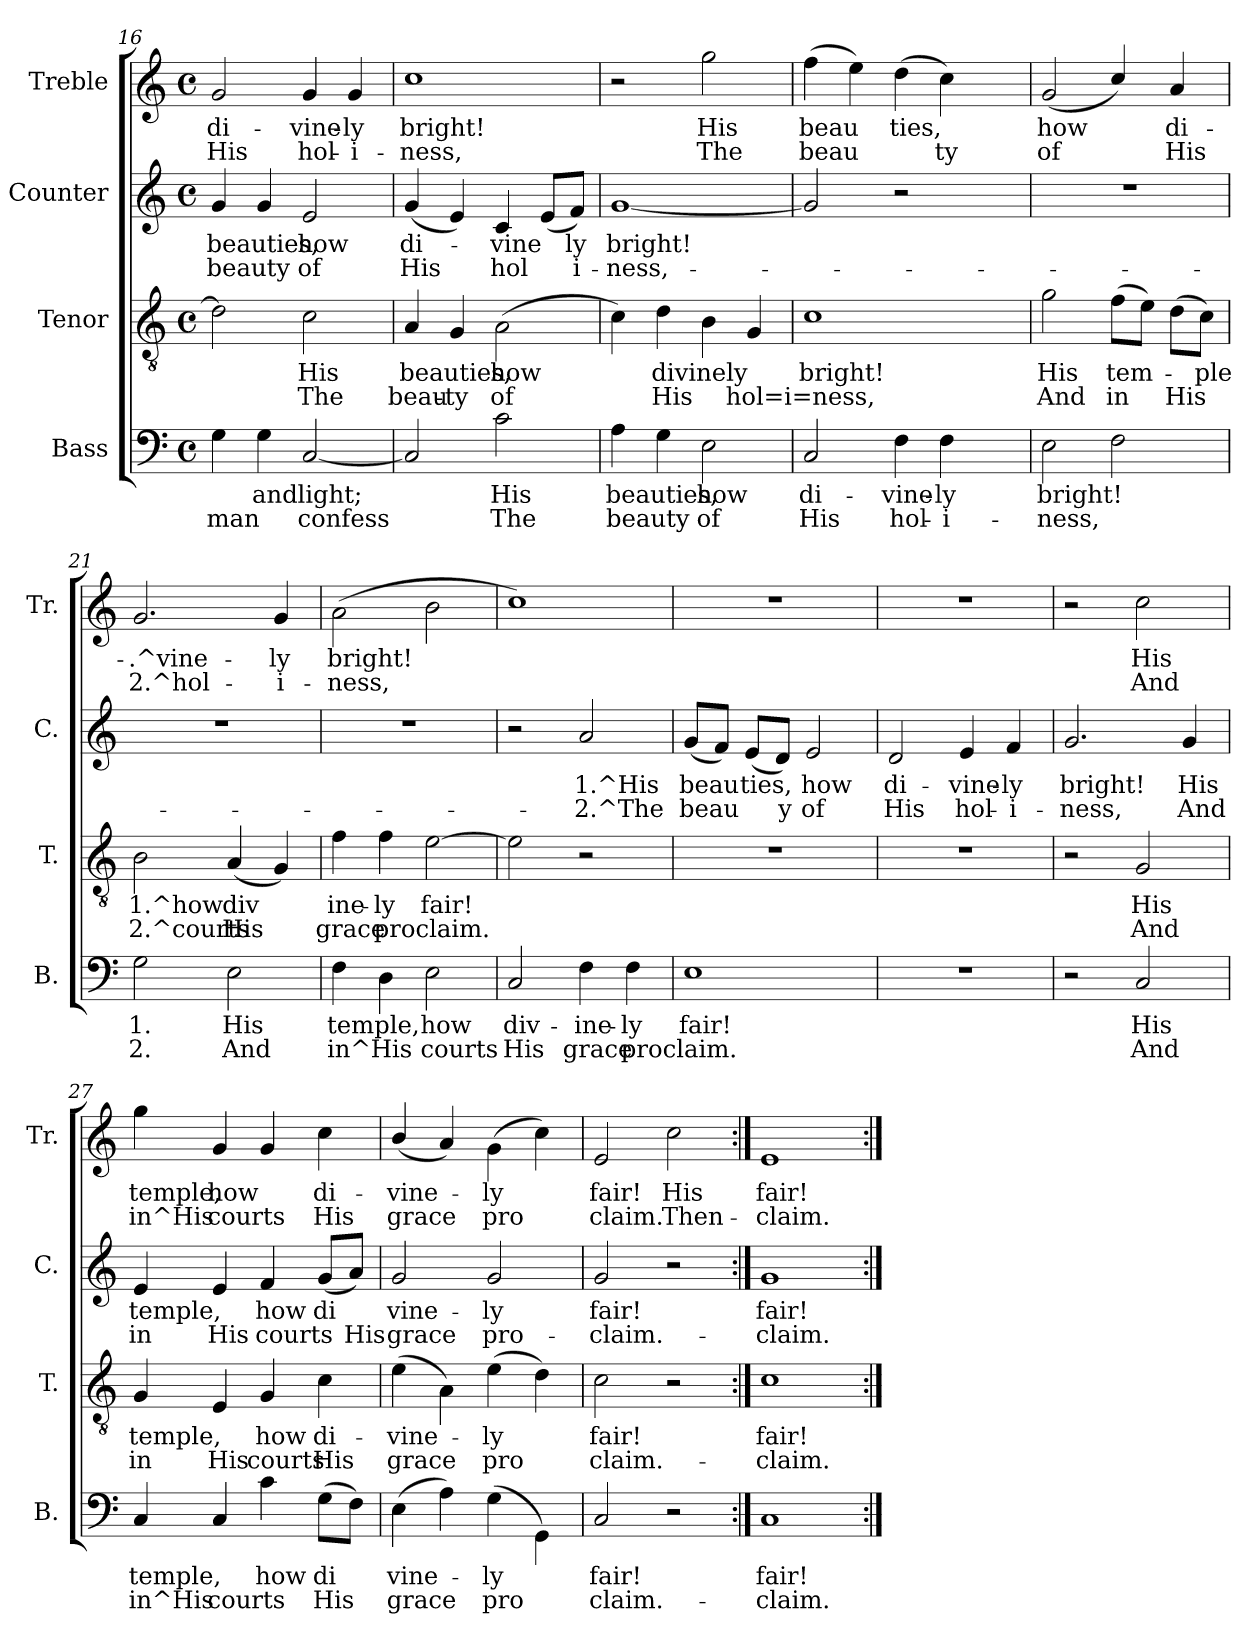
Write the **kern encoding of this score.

**kern	**text	**text	**kern	**text	**text	**kern	**text	**text	**kern	**text	**text
*part4	*part4	*part4	*part3	*part3	*part3	*part2	*part2	*part2	*part1	*part1	*part1
*staff4	*staff4	*staff4	*staff3	*staff3	*staff3	*staff2	*staff2	*staff2	*staff1	*staff1	*staff1
*I"Bass	*	*	*I"Tenor	*	*	*I"Counter	*	*	*I"Treble	*	*
*I'B.	*	*	*I'T.	*	*	*I'C.	*	*	*I'Tr.	*	*
*clefF4	*	*	*clefGv2	*	*	*clefG2	*	*	*clefG2	*	*
*k[]	*	*	*k[]	*	*	*k[]	*	*	*k[]	*	*
*C:	*	*	*C:	*	*	*C:	*	*	*C:	*	*
*M4/4	*	*	*M4/4	*	*	*M4/4	*	*	*M4/4	*	*
*met(c)	*	*	*met(c)	*	*	*met(c)	*	*	*met(c)	*	*
=16	=16	=16	=16	=16	=16	=16	=16	=16	=16	=16	=16
!	!LO:LY:b:rj	!LO:LY:b:rj	!	!LO:LY:b:rj	!LO:LY:b:rj	!	!LO:LY:b:rj	!LO:LY:b:rj	!	!LO:LY:b:rj	!LO:LY:b:rj
4G\	.	man	2d\]	.	.	4g/	beauties,	beauty	2g>/	di-	-His
!	!LO:LY:b:rj	!LO:LY:b:rj	!	!	!	!	!LO:LY:b:rj	!LO:LY:b:rj	!	!	!
4G\	and	.	.	.	.	4g/	.	.	.	.	.
!	!LO:LY:b:rj	!LO:LY:b:rj	!	!LO:LY:b:rj	!LO:LY:b:rj	!	!LO:LY:b:rj	!LO:LY:b:rj	!	!LO:LY:b:rj	!LO:LY:b:rj
[<2C/	light;	confess	2c\	His	The	2e/	how	of	4g/	vine-	-hol-
!	!	!	!	!	!	!	!	!	!	!LO:LY:b:rj	!LO:LY:b:rj
.	.	.	.	.	.	.	.	.	4g/	-ly	i-
=17	=17	=17	=17	=17	=17	=17	=17	=17	=17	=17	=17
!	!LO:LY:b:rj	!LO:LY:b:rj	!	!LO:LY:b:rj	!LO:LY:b:rj	!	!LO:LY:b:rj	!LO:LY:b:rj	!	!LO:LY:b:rj	!LO:LY:b:rj
2C/]	.	.	4A/	beauties,	beau-	(<4g/	di-	-His	1cc	-bright!	ness,
!	!	!	!	!LO:LY:b:rj	!LO:LY:b:rj	!	!LO:LY:b:rj	!LO:LY:b:rj	!	!	!
.	.	.	4G/	-	ty	4e/)	.	-	.	.	.
!	!LO:LY:b:rj	!LO:LY:b:rj	!	!LO:LY:b:rj	!LO:LY:b:rj	!	!LO:LY:b:rj	!LO:LY:b:rj	!	!	!
2c\	His	The	(>2A\	how	of	4c/	-vine-	-hol-	.	.	.
!	!	!	!	!	!	!	!LO:LY:b:rj	!LO:LY:b:rj	!	!	!
.	.	.	.	.	.	(<8e/L	--	-	.	.	.
!	!	!	!	!	!	!	!LO:LY:b:rj	!LO:LY:b:rj	!	!	!
.	.	.	.	.	.	8f/J)	ly	i-	.	.	.
=18	=18	=18	=18	=18	=18	=18	=18	=18	=18	=18	=18
!	!LO:LY:b:rj	!LO:LY:b:rj	!	!LO:LY:b:rj	!LO:LY:b:rj	!	!LO:LY:b:rj	!LO:LY:b:rj	!	!	!
4A\	beauties,	beauty	4c\)	.	.	[<1g	-bright!-	-ness,-	2r	.	.
!	!LO:LY:b:rj	!LO:LY:b:rj	!	!LO:LY:b:rj	!LO:LY:b:rj	!	!	!	!	!	!
4G\	.	.	4d\	divinely	His	.	.	.	.	.	.
!	!LO:LY:b:rj	!LO:LY:b:rj	!	!LO:LY:b:rj	!LO:LY:b:rj	!	!	!	!	!LO:LY:b:rj	!LO:LY:b:rj
2E\	how	of	4B\	.	.	.	.	.	2gg\	His	The
!	!	!	!	!LO:LY:b:rj	!LO:LY:b:rj	!	!	!	!	!	!
.	.	.	4G/	.	hol=i=ness,	.	.	.	.	.	.
=19	=19	=19	=19	=19	=19	=19	=19	=19	=19	=19	=19
!	!LO:LY:b:rj	!LO:LY:b:rj	!	!LO:LY:b:rj	!	!	!LO:LY:b:rj	!	!	!LO:LY:b:rj	!LO:LY:b:rj
2C/	di-	-His	1c	bright!	.	2g/]	--	.	(>4ff\	beau-	-beau-
!	!	!	!	!	!	!	!	!	!	!LO:LY:b:rj	!LO:LY:b:rj
.	.	.	.	.	.	.	.	.	4ee\)	--	-
!	!LO:LY:b:rj	!LO:LY:b:rj	!	!	!	!	!	!	!	!LO:LY:b:rj	!LO:LY:b:rj
4F\	vine-	-hol-	.	.	.	2r	.	.	(>4dd\	ties,	.
!	!LO:LY:b:rj	!LO:LY:b:rj	!	!	!	!	!	!	!	!LO:LY:b:rj	!LO:LY:b:rj
4F\	-ly	i-	.	.	.	.	.	.	4cc\)	.	ty
=20	=20	=20	=20	=20	=20	=20	=20	=20	=20	=20	=20
!	!LO:LY:b:rj	!LO:LY:b:rj	!	!LO:LY:b:rj	!LO:LY:b:rj	!	!	!	!	!LO:LY:b:rj	!LO:LY:b:rj
2E\	-bright!-	-ness,-	2g\	His	And	1r	.	.	(<2g/	how	of
!	!LO:LY:b:rj	!LO:LY:b:rj	!	!LO:LY:b:rj	!LO:LY:b:rj	!	!	!	!	!LO:LY:b:rj	!LO:LY:b:rj
2F\	--	--	(>8f\L	tem-	-in	.	.	.	4cc/)	.	-
!	!	!	!	!LO:LY:b:rj	!LO:LY:b:rj	!	!	!	!	!	!
.	.	.	8e\J)	.	.	.	.	.	.	.	.
!	!	!	!	!LO:LY:b:rj	!LO:LY:b:rj	!	!	!	!	!LO:LY:b:rj	!LO:LY:b:rj
.	.	.	(>8d\L	.	His	.	.	.	4a/	-di-	-His
!	!	!	!	!LO:LY:b:rj	!LO:LY:b:rj	!	!	!	!	!	!
.	.	.	8c\J)	ple	.	.	.	.	.	.	.
!!LO:PB:g=z
=21	=21	=21	=21	=21	=21	=21	=21	=21	=21	=21	=21
!	!LO:LY:b:rj	!LO:LY:b:rj	!	!LO:LY:b:rj	!LO:LY:b:rj	!	!	!	!	!LO:LY:b:rj	!LO:LY:b:rj
2G\	-1.	2.	2B\	1.^how	2.^courts	1r	.	.	2.g/	.^vine-	-2.^hol-
!	!LO:LY:b:rj	!LO:LY:b:rj	!	!LO:LY:b:rj	!LO:LY:b:rj	!	!	!	!	!	!
2E\	His	And	(<4A/	div-	-His	.	.	.	.	.	.
!	!	!	!	!LO:LY:b:rj	!LO:LY:b:rj	!	!	!	!	!LO:LY:b:rj	!LO:LY:b:rj
.	.	.	4G/)	-	-	.	.	.	4g/	-ly	i-
=22	=22	=22	=22	=22	=22	=22	=22	=22	=22	=22	=22
!	!LO:LY:b:rj	!LO:LY:b:rj	!	!LO:LY:b:rj	!LO:LY:b:rj	!	!	!	!	!LO:LY:b:rj	!LO:LY:b:rj
4F\	temple,	in^His	4f\	ine-	-grace	1r	.	.	(>2a\	-bright!	ness,
!	!LO:LY:b:rj	!LO:LY:b:rj	!	!LO:LY:b:rj	!LO:LY:b:rj	!	!	!	!	!	!
4D\	.	.	4f\	ly	proclaim.	.	.	.	.	.	.
!	!LO:LY:b:rj	!LO:LY:b:rj	!	!LO:LY:b:rj	!LO:LY:b:rj	!	!	!	!	!LO:LY:b:rj	!LO:LY:b:rj
2E\	how	courts	[>2e\	fair!	.	.	.	.	2b\	.	.
=23	=23	=23	=23	=23	=23	=23	=23	=23	=23	=23	=23
!	!LO:LY:b:rj	!LO:LY:b:rj	!	!LO:LY:b:rj	!	!	!	!	!	!LO:LY:b:rj	!
2C/	div-	-His	2e\]	.	.	2r	.	.	1cc)	.	.
!	!LO:LY:b:rj	!LO:LY:b:rj	!	!	!	!	!LO:LY:b:rj	!LO:LY:b:rj	!	!	!
4F\	ine-	-grace	2r	.	.	2a/	-1.^His	2.^The	.	.	.
!	!LO:LY:b:rj	!LO:LY:b:rj	!	!	!	!	!	!	!	!	!
4F\	ly	proclaim.	.	.	.	.	.	.	.	.	.
=24	=24	=24	=24	=24	=24	=24	=24	=24	=24	=24	=24
!	!LO:LY:b:rj	!	!	!	!	!	!LO:LY:b:rj	!LO:LY:b:rj	!	!	!
1E	fair!	.	1r	.	.	(<8g/L	beau-	-beau-	1r	.	.
!	!	!	!	!	!	!	!LO:LY:b:rj	!LO:LY:b:rj	!	!	!
.	.	.	.	.	.	8f/J)	--	-	.	.	.
!	!	!	!	!	!	!	!LO:LY:b:rj	!LO:LY:b:rj	!	!	!
.	.	.	.	.	.	(<8e/L	ties,	.	.	.	.
!	!	!	!	!	!	!	!LO:LY:b:rj	!LO:LY:b:rj	!	!	!
.	.	.	.	.	.	8d/J)	.	y	.	.	.
!	!	!	!	!	!	!	!LO:LY:b:rj	!LO:LY:b:rj	!	!	!
.	.	.	.	.	.	2e/	how	of	.	.	.
=25	=25	=25	=25	=25	=25	=25	=25	=25	=25	=25	=25
!	!	!	!	!	!	!	!LO:LY:b:rj	!LO:LY:b:rj	!	!	!
1r	.	.	1r	.	.	2d/	di-	-His	1r	.	.
!	!	!	!	!	!	!	!LO:LY:b:rj	!LO:LY:b:rj	!	!	!
.	.	.	.	.	.	4e/	vine-	-hol-	.	.	.
!	!	!	!	!	!	!	!LO:LY:b:rj	!LO:LY:b:rj	!	!	!
.	.	.	.	.	.	4f/	-ly	i-	.	.	.
=26	=26	=26	=26	=26	=26	=26	=26	=26	=26	=26	=26
!	!	!	!	!	!	!	!LO:LY:b:rj	!LO:LY:b:rj	!	!	!
2r	.	.	2r	.	.	2.g/	-bright!	ness,	2r	.	.
!	!LO:LY:b:rj	!LO:LY:b:rj	!	!LO:LY:b:rj	!LO:LY:b:rj	!	!	!	!	!LO:LY:b:rj	!LO:LY:b:rj
2C/	His	And	2G/	His	And	.	.	.	2cc\	His	And
!	!	!	!	!	!	!	!LO:LY:b:rj	!LO:LY:b:rj	!	!	!
.	.	.	.	.	.	4g/	His	And	.	.	.
=27	=27	=27	=27	=27	=27	=27	=27	=27	=27	=27	=27
!	!LO:LY:b:rj	!LO:LY:b:rj	!	!LO:LY:b:rj	!LO:LY:b:rj	!	!LO:LY:b:rj	!LO:LY:b:rj	!	!LO:LY:b:rj	!LO:LY:b:rj
4C/	temple,	in^His	4G/	temple,	in	4e/	temple,	in	4gg\	temple,	in^His
!	!LO:LY:b:rj	!LO:LY:b:rj	!	!LO:LY:b:rj	!LO:LY:b:rj	!	!LO:LY:b:rj	!LO:LY:b:rj	!	!LO:LY:b:rj	!LO:LY:b:rj
4C/	.	courts	4E/	.	His	4e/	.	His	4g/	how	courts
!	!LO:LY:b:rj	!LO:LY:b:rj	!	!LO:LY:b:rj	!LO:LY:b:rj	!	!LO:LY:b:rj	!LO:LY:b:rj	!	!LO:LY:b:rj	!LO:LY:b:rj
4c\	how	-	4G/	how	courts	4f/	how	courts	4g/	.	-
!	!LO:LY:b:rj	!LO:LY:b:rj	!	!LO:LY:b:rj	!LO:LY:b:rj	!	!LO:LY:b:rj	!LO:LY:b:rj	!	!LO:LY:b:rj	!LO:LY:b:rj
(>8G\L	-di-	-His	4c\	di-	-His	(<8g/L	di-	--	4cc\	-di-	-His
!	!LO:LY:b:rj	!LO:LY:b:rj	!	!	!	!	!LO:LY:b:rj	!LO:LY:b:rj	!	!	!
8F\J)	-	-	.	.	.	8a/J)	--	-His	.	.	.
=28	=28	=28	=28	=28	=28	=28	=28	=28	=28	=28	=28
!	!LO:LY:b:rj	!LO:LY:b:rj	!	!LO:LY:b:rj	!LO:LY:b:rj	!	!LO:LY:b:rj	!LO:LY:b:rj	!	!LO:LY:b:rj	!LO:LY:b:rj
(>4E\	vine-	-grace	(>4e\	vine-	-grace	2g/	vine-	-grace	(<4b/	vine-	-grace
!	!LO:LY:b:rj	!LO:LY:b:rj	!	!LO:LY:b:rj	!LO:LY:b:rj	!	!	!	!	!LO:LY:b:rj	!LO:LY:b:rj
4A\)	.	.	4A\)	.	.	.	.	.	4a/)	.	.
!	!LO:LY:b:rj	!LO:LY:b:rj	!	!LO:LY:b:rj	!LO:LY:b:rj	!	!LO:LY:b:rj	!LO:LY:b:rj	!	!LO:LY:b:rj	!LO:LY:b:rj
(>4G\	ly	pro-	(>4e\	ly	pro-	2g/	ly	pro-	(>4g\	ly	pro-
!	!LO:LY:b:rj	!LO:LY:b:rj	!	!LO:LY:b:rj	!LO:LY:b:rj	!	!	!	!	!LO:LY:b:rj	!LO:LY:b:rj
4GG\)	-	-	4d\)	-	-	.	.	.	4cc\)	-	-
=29	=29	=29	=29	=29	=29	=29	=29	=29	=29	=29	=29
!	!LO:LY:b:rj	!LO:LY:b:rj	!	!LO:LY:b:rj	!LO:LY:b:rj	!	!LO:LY:b:rj	!LO:LY:b:rj	!	!LO:LY:b:rj	!LO:LY:b:rj
2C/	-fair!	claim.-	2c\	-fair!	claim.-	2g/	-fair!	claim.-	2e/	-fair!	claim.
!	!	!	!	!	!	!	!	!	!	!LO:LY:b:rj	!LO:LY:b:rj
2r	.	.	2r	.	.	2r	.	.	2cc\	His	Then-
=30:|!	=30:|!	=30:|!	=30:|!	=30:|!	=30:|!	=30:|!	=30:|!	=30:|!	=30:|!	=30:|!	=30:|!
!	!LO:LY:b:rj	!LO:LY:b:rj	!	!LO:LY:b:rj	!LO:LY:b:rj	!	!LO:LY:b:rj	!LO:LY:b:rj	!	!LO:LY:b:rj	!LO:LY:b:rj
1C	-fair!	claim.	1c	-fair!	claim.	1g	-fair!	claim.	1e	-fair!	claim.
=:|!	=:|!	=:|!	=:|!	=:|!	=:|!	=:|!	=:|!	=:|!	=:|!	=:|!	=:|!
*-	*-	*-	*-	*-	*-	*-	*-	*-	*-	*-	*-
